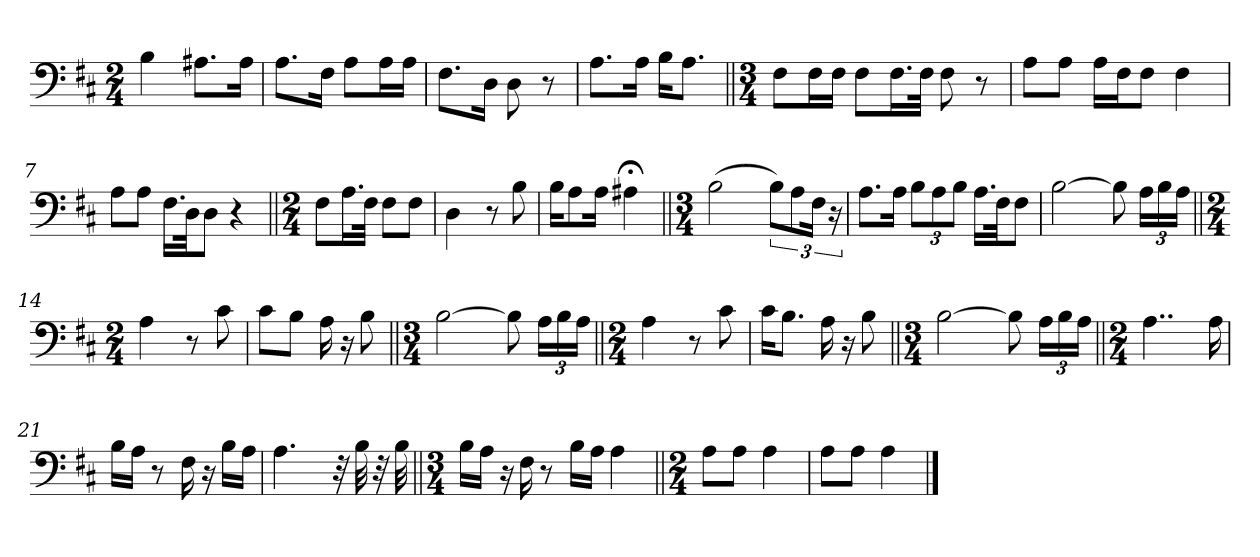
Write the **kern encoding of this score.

**kern
*part1
*staff1
*clefF4
*k[f#c#]
*M2/4
=1
4B\
8.A#X\L
16A#\Jk
=2
8.A\L
16F#\Jk
8A\L
16A\L
16A\JJ
=3
8.F#\L
16D\Jk
8D\
8r
=4
8.A\L
16A\Jk
16B\KL
8.A\J
=5||
*M3/4
8F#\L
16F#\L
16F#\JJ
8F#\L
16.F#\L
32F#\JJk
8F#\
8r
=6
8A\L
8A\J
16A\LL
16F#\J
8F#\J
4F#\
=7
8A\L
8A\J
16.F#\LL
32D\JK
8D\J
4r
=8||
*M2/4
8F#\L
16.A\L
32F#\JJk
8F#\L
8F#\J
=9
4D\
8r
8B\
=10
16B\KL
8A\
16A\Jk
4A#X;<\
=11||
*M3/4
(2B\
12B\L)
12A\
24F#\Jk
24r
=12
8.A\L
16A\Jk
12B\L
12A\
12B\J
16.A\LL
32F#\JK
8F#\J
=13
[2B\
8B\]
24A\LL
24B\
24A\JJ
=14||
*M2/4
4A\
8r
8c#\
=15
8c#\L
8B\J
16A\
16r
8B\
=16||
*M3/4
[2B\
8B\]
24A\LL
24B\
24A\JJ
=17||
*M2/4
4A\
8r
8c#\
=18
16c#\KL
8.B\J
16A\
16r
8B\
=19||
*M3/4
[2B\
8B\]
24A\LL
24B\
24A\JJ
=20||
*M2/4
4..A\
16A\
=21
16B\LL
16A\JJ
8r
16F#\
16r
16B\LL
16A\JJ
=22
4.A\
32r
32B\
32r
32B\
=23||
*M3/4
16B\LL
16A\JJ
16r
16F#\
8r
16B\LL
16A\JJ
4A\
=24||
*M2/4
8A\L
8A\J
4A\
=25
8A\L
8A\J
4A\
==
*-
